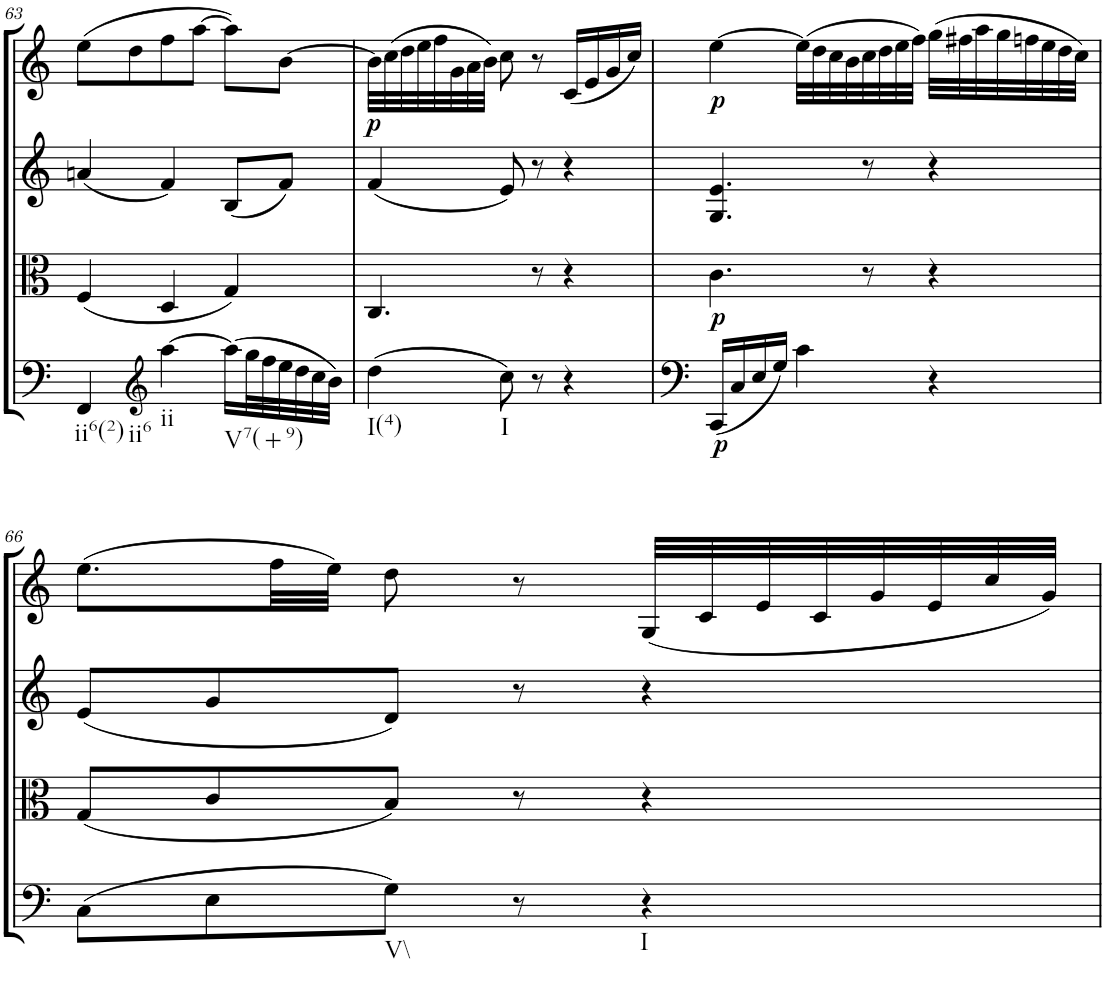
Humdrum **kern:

**kern	**dynam	**kern	**dynam	**kern	**dynam	**kern	**dynam
*part4	*part4	*part3	*part3	*part2	*part2	*part1	*part1
*staff4	*staff4	*staff3	*staff3	*staff2	*staff2	*staff1	*staff1
*I"Cello	*	*I"Viola	*	*I"2nd Violin	*	*I"1st Violin	*
*	*	*I'Vla	*	*I'Vln	*	*I'Vln	*
!!LO:PB:g=z
*clefF4	*	*clefC3	*	*clefG2	*	*clefG2	*
*k[]	*	*k[]	*	*k[]	*	*k[]	*
*C:	*	*C:	*	*C:	*	*C:	*
*M3/4	*	*M3/4	*	*M3/4	*	*M3/4	*
=63	=63	=63	=63	=63	=63	=63	=63
!LO:TX:b:t=ii6(2)	!	!	!	!	!	!	!
!LO:TX:b:t=ii6	!	!	!	!	!	!	!
4FF/	.	(4F/	.	(4an/	.	(8ee\L	.
.	.	.	.	.	.	8dd\	.
*clefG2	*	*	*	*	*	*	*
!LO:TX:b:t=ii	!	!	!	!	!	!	!
[4aa\	.	4D/	.	4f/)	.	8ff\	.
.	.	.	.	.	.	[8aa\J	.
!LO:TX:b:t=V7(+9)	!	!	!	!	!	!	!
(16aa\LL]	.	4G/)	.	(8B/L	.	8aa\L])	.
32gg\L	.	.	.	.	.	.	.
32ff\	.	.	.	.	.	.	.
32ee\	.	.	.	8f/J)	.	[8b\J	.
32dd\	.	.	.	.	.	.	.
32cc\	.	.	.	.	.	.	.
32b\JJJ)	.	.	.	.	.	.	.
=64	=64	=64	=64	=64	=64	=64	=64
!LO:TX:b:t=I(4)	!	!	!	!	!	!	!
!	!	!	!	!	!LO:DY:a	!	!
(4dd\	.	4.C/	.	(4f/	p	32b\LLL]	.
.	.	.	.	.	.	(32cc\	.
.	.	.	.	.	.	32dd\	.
.	.	.	.	.	.	32ee\	.
.	.	.	.	.	.	32ff\	.
.	.	.	.	.	.	32g\	.
.	.	.	.	.	.	32a\	.
.	.	.	.	.	.	32b\JJJ)	.
!LO:TX:b:t=I	!	!	!	!	!	!	!
8cc\)	.	.	.	8e/)	.	8cc\	.
8r	.	8r	.	8r	.	8r	.
4r	.	4r	.	4r	.	(16c/LL	.
.	.	.	.	.	.	16e/	.
.	.	.	.	.	.	16g/	.
.	.	.	.	.	.	16cc/JJ)	.
=65	=65	=65	=65	=65	=65	=65	=65
!	!LO:DY:b	!	!LO:DY:b	!	!	!	!LO:DY:b
(16CC/LL	p	4.c\	p	4.G/ 4.e/	.	[4ee\	p
16C/	.	.	.	.	.	.	.
16E/	.	.	.	.	.	.	.
16G/JJ)	.	.	.	.	.	.	.
4c\	.	.	.	.	.	(32ee\LLL]	.
.	.	.	.	.	.	32dd\	.
.	.	.	.	.	.	32cc\	.
.	.	.	.	.	.	32b\	.
.	.	8r	.	8r	.	32cc\	.
.	.	.	.	.	.	32dd\	.
.	.	.	.	.	.	32ee\	.
.	.	.	.	.	.	32ff\JJJ)	.
4r	.	4r	.	4r	.	(32gg\LLL	.
.	.	.	.	.	.	32ff#X\	.
.	.	.	.	.	.	32aa\	.
.	.	.	.	.	.	32gg\	.
.	.	.	.	.	.	32ffn\	.
.	.	.	.	.	.	32ee\	.
.	.	.	.	.	.	32dd\	.
.	.	.	.	.	.	32cc\JJJ)	.
!!LO:LB:g=z
=66	=66	=66	=66	=66	=66	=66	=66
(8C\L	.	(8G/L	.	(8e/L	.	(8.ee\L	.
8E\	.	8c/	.	8g/	.	.	.
.	.	.	.	.	.	32ff\LL	.
.	.	.	.	.	.	32ee\JJJ)	.
!LO:TX:b:t=V\\	!	!	!	!	!	!	!
8G\J)	.	8B/J)	.	8d/J)	.	8dd\	.
8r	.	8r	.	8r	.	8r	.
!LO:TX:b:t=I	!	!	!	!	!	!	!
4r	.	4r	.	4r	.	(32G/LLL	.
.	.	.	.	.	.	32c/	.
.	.	.	.	.	.	32e/	.
.	.	.	.	.	.	32c/	.
.	.	.	.	.	.	32g/	.
.	.	.	.	.	.	32e/	.
.	.	.	.	.	.	32cc/	.
.	.	.	.	.	.	32g/JJJ)	.
=	=	=	=	=	=	=	=
*-	*-	*-	*-	*-	*-	*-	*-
